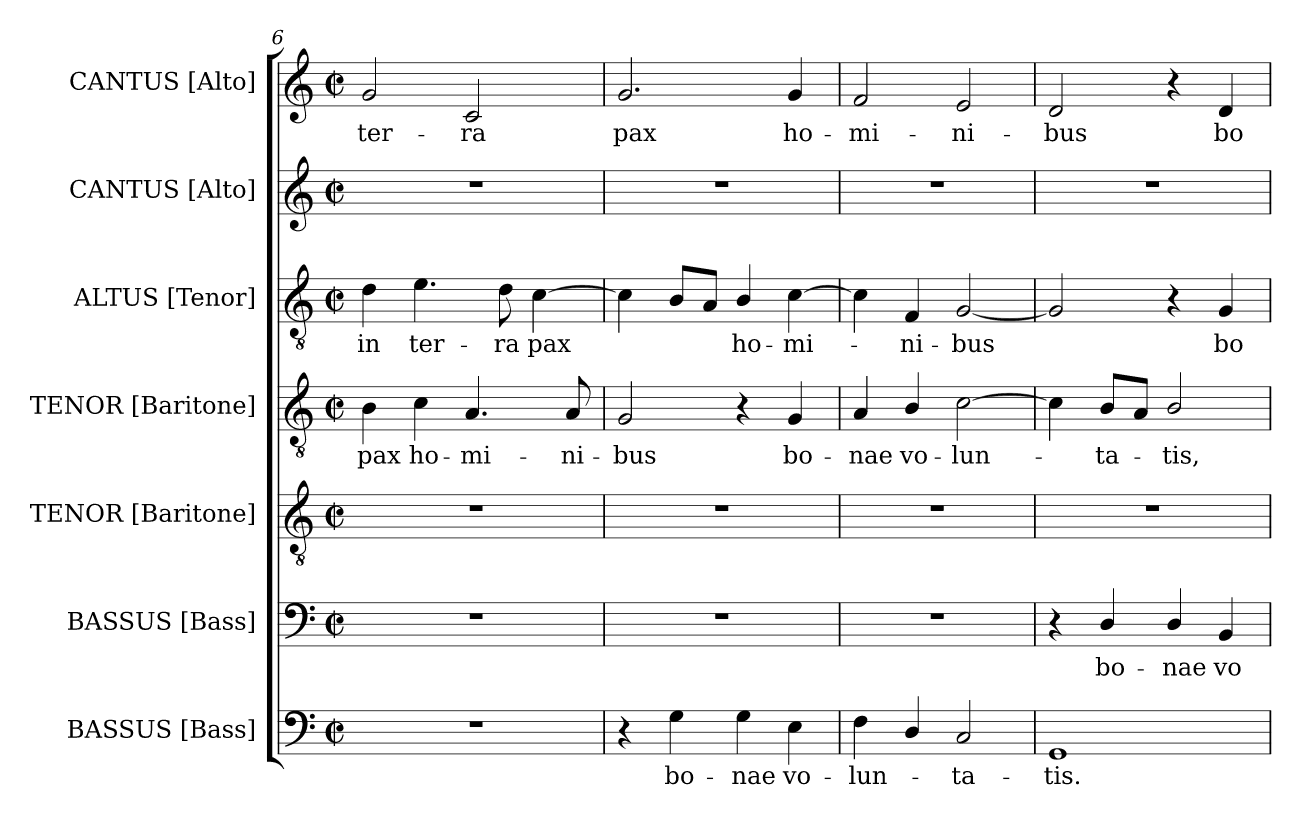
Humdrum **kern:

**kern	**text	**kern	**text	**kern	**kern	**text	**kern	**text	**kern	**kern	**text
*part7	*part7	*part6	*part6	*part5	*part4	*part4	*part3	*part3	*part2	*part1	*part1
*staff7	*staff7	*staff6	*staff6	*staff5	*staff4	*staff4	*staff3	*staff3	*staff2	*staff1	*staff1
*I"BASSUS [Bass]	*	*I"BASSUS [Bass]	*	*I"TENOR [Baritone]	*I"TENOR [Baritone]	*	*I"ALTUS [Tenor]	*	*I"CANTUS [Alto]	*I"CANTUS [Alto]	*
*I'B.	*	*I'B.	*	*I'Bar.	*I'Bar.	*	*I'T.	*	*I'A.	*I'A.	*
!!LO:LB:g=z
*clefF4	*	*clefF4	*	*clefGv2	*clefGv2	*	*clefGv2	*	*clefG2	*clefG2	*
*	*	*	*	*ITrd7c12	*ITrd7c12	*	*ITrd7c12	*	*	*	*
*k[]	*	*k[]	*	*k[]	*k[]	*	*k[]	*	*k[]	*k[]	*
*C:	*	*C:	*	*C:	*C:	*	*C:	*	*C:	*C:	*
*M2/2	*	*M2/2	*	*M2/2	*M2/2	*	*M2/2	*	*M2/2	*M2/2	*
*met(c|)	*	*met(c|)	*	*met(c|)	*met(c|)	*	*met(c|)	*	*met(c|)	*met(c|)	*
=6	=6	=6	=6	=6	=6	=6	=6	=6	=6	=6	=6
!	!	!	!	!	!	!LO:LY:b:color=#000000	!	!	!	!	!
!	!	!	!	!	!	!	!	!LO:LY:b:color=#000000	!	!	!
!	!	!	!	!	!	!	!	!	!	!	!LO:LY:b:color=#000000
1r	.	1r	.	1r	4BBi\	pax	4Di\	in	1r	2gi/	ter-
!	!	!	!	!	!	!LO:LY:b:color=#000000	!	!	!	!	!
!	!	!	!	!	!	!	!	!LO:LY:b:color=#000000	!	!	!
.	.	.	.	.	4Ci\	ho-	4.Ei\	ter-	.	.	.
!	!	!	!	!	!	!LO:LY:b:color=#000000	!	!	!	!	!
!	!	!	!	!	!	!	!	!	!	!	!LO:LY:b:color=#000000
.	.	.	.	.	4.AAi/	-mi-	.	.	.	2ci/	-ra
!	!	!	!	!	!	!	!	!LO:LY:b:color=#000000	!	!	!
.	.	.	.	.	.	.	8Di\	-ra	.	.	.
!	!	!	!	!	!	!	!	!LO:LY:b:color=#000000	!	!	!
.	.	.	.	.	.	.	[>4Ci\	pax	.	.	.
!	!	!	!	!	!	!LO:LY:b:color=#000000	!	!	!	!	!
.	.	.	.	.	8AAi/	-ni-	.	.	.	.	.
=7	=7	=7	=7	=7	=7	=7	=7	=7	=7	=7	=7
!	!	!	!	!	!	!LO:LY:b:color=#000000	!	!	!	!	!
!	!	!	!	!	!	!	!	!	!	!	!LO:LY:b:color=#000000
4r	.	1r	.	1r	2GGi/	-bus	4Ci\]	.	1r	2.gi/	pax
!	!LO:LY:b:color=#000000	!	!	!	!	!	!	!	!	!	!
4Gi\	bo-	.	.	.	.	.	8BBi/L	.	.	.	.
.	.	.	.	.	.	.	8AAi/J	.	.	.	.
!	!LO:LY:b:color=#000000	!	!	!	!	!	!	!	!	!	!
!	!	!	!	!	!	!	!	!LO:LY:b:color=#000000	!	!	!
4Gi\	-nae	.	.	.	4r	.	4BBi/	ho-	.	.	.
!	!LO:LY:b:color=#000000	!	!	!	!	!	!	!	!	!	!
!	!	!	!	!	!	!LO:LY:b:color=#000000	!	!	!	!	!
!	!	!	!	!	!	!	!	!LO:LY:b:color=#000000	!	!	!
!	!	!	!	!	!	!	!	!	!	!	!LO:LY:b:color=#000000
4Ei\	vo-	.	.	.	4GGi/	bo-	[>4Ci\	-mi-	.	4gi/	ho-
=8	=8	=8	=8	=8	=8	=8	=8	=8	=8	=8	=8
!	!LO:LY:b:color=#000000	!	!	!	!	!	!	!	!	!	!
!	!	!	!	!	!	!LO:LY:b:color=#000000	!	!	!	!	!
!	!	!	!	!	!	!	!	!	!	!	!LO:LY:b:color=#000000
4Fi\	-lun-	1r	.	1r	4AAi/	-nae	4Ci\]	.	1r	2fi/	-mi-
!	!	!	!	!	!	!LO:LY:b:color=#000000	!	!	!	!	!
!	!	!	!	!	!	!	!	!LO:LY:b:color=#000000	!	!	!
4Di/	.	.	.	.	4BBi/	vo-	4FFi/	-ni-	.	.	.
!	!LO:LY:b:color=#000000	!	!	!	!	!	!	!	!	!	!
!	!	!	!	!	!	!LO:LY:b:color=#000000	!	!	!	!	!
!	!	!	!	!	!	!	!	!LO:LY:b:color=#000000	!	!	!
!	!	!	!	!	!	!	!	!	!	!	!LO:LY:b:color=#000000
2Ci/	-ta-	.	.	.	[>2Ci\	-lun-	[<2GGi/	-bus	.	2ei/	-ni-
=9	=9	=9	=9	=9	=9	=9	=9	=9	=9	=9	=9
!	!LO:LY:b:color=#000000	!	!	!	!	!	!	!	!	!	!
!	!	!	!	!	!	!	!	!	!	!	!LO:LY:b:color=#000000
1GGi	-tis.	4r	.	1r	4Ci\]	.	2GGi/]	.	1r	2di/	-bus
!	!	!	!LO:LY:b:color=#000000	!	!	!	!	!	!	!	!
!	!	!	!	!	!	!LO:LY:b:color=#000000	!	!	!	!	!
.	.	4Di/	bo-	.	8BBi/L	-ta-	.	.	.	.	.
.	.	.	.	.	8AAi/J	.	.	.	.	.	.
!	!	!	!LO:LY:b:color=#000000	!	!	!	!	!	!	!	!
!	!	!	!	!	!	!LO:LY:b:color=#000000	!	!	!	!	!
.	.	4Di/	-nae	.	2BBi/	-tis,	4r	.	.	4r	.
!	!	!	!LO:LY:b:color=#000000	!	!	!	!	!	!	!	!
!	!	!	!	!	!	!	!	!LO:LY:b:color=#000000	!	!	!
!	!	!	!	!	!	!	!	!	!	!	!LO:LY:b:color=#000000
.	.	4BBi/	vo-	.	.	.	4GGi/	bo-	.	4di/	bo-
=	=	=	=	=	=	=	=	=	=	=	=
*-	*-	*-	*-	*-	*-	*-	*-	*-	*-	*-	*-
